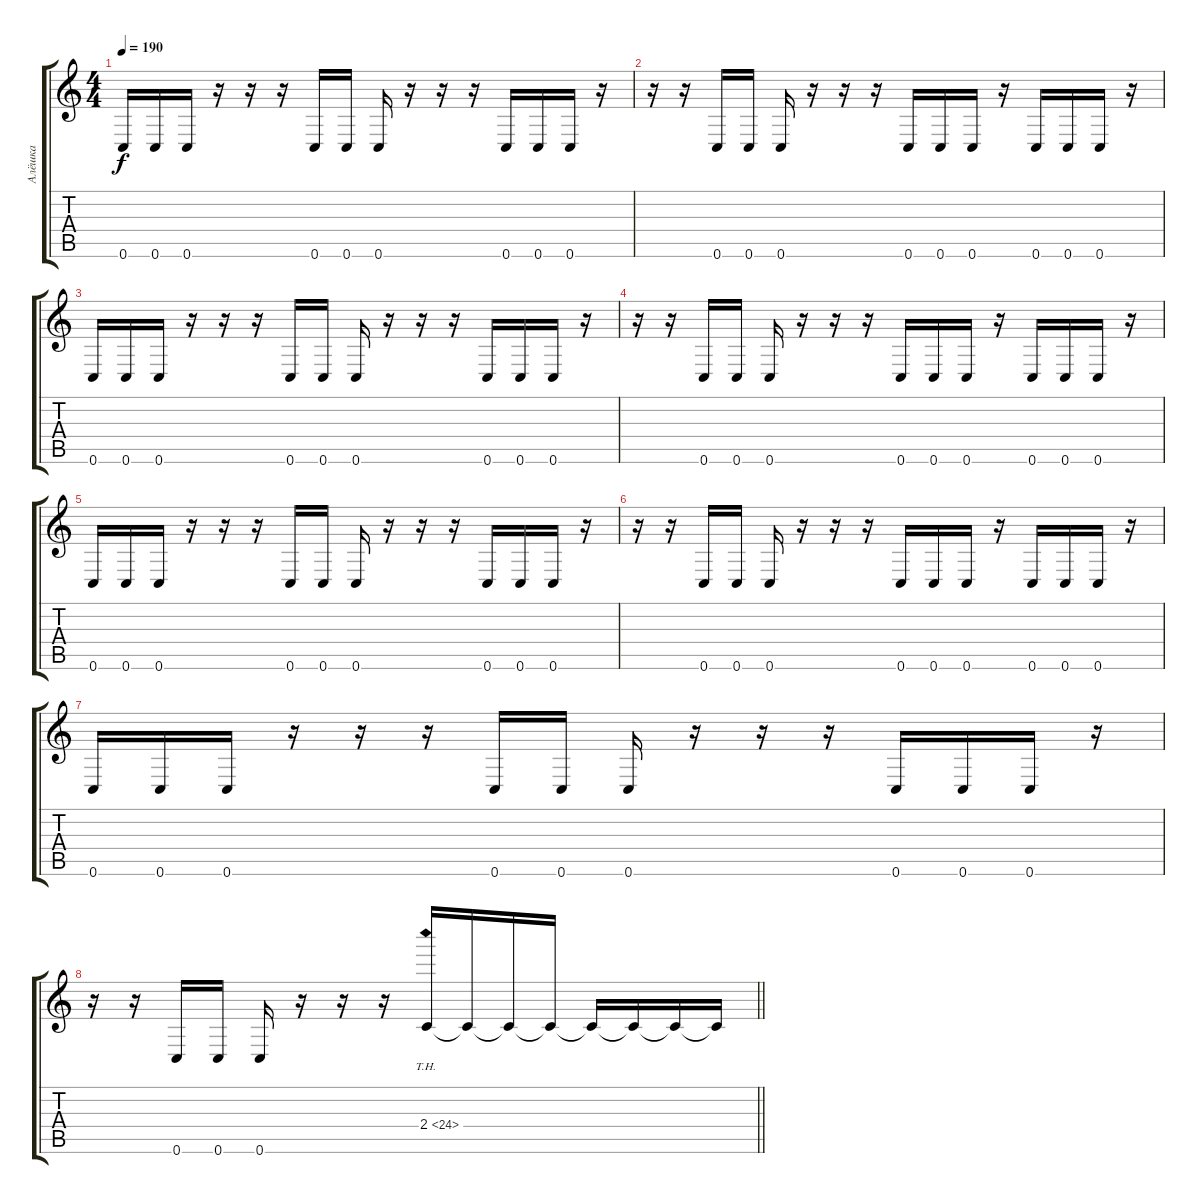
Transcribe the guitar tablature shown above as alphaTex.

\track ("Алёшка" "Алёшка") {instrument distortionguitar}
\staff {score tabs}
\tuning (C4 G3 Eb3 Bb2 F2 C2) {hide}
\ts (4 4)
\tempo 190
\clef g2
\ks c
0.6.16{dy f} 0.6.16 0.6.16 r.16 r.16 r.16 0.6.16 0.6.16 0.6.16 r.16 r.16 r.16 0.6.16 0.6.16 0.6.16 r.16 |
r.16 r.16 0.6.16 0.6.16 0.6.16 r.16 r.16 r.16 0.6.16 0.6.16 0.6.16 r.16 0.6.16 0.6.16 0.6.16 r.16 |
0.6.16 0.6.16 0.6.16 r.16 r.16 r.16 0.6.16 0.6.16 0.6.16 r.16 r.16 r.16 0.6.16 0.6.16 0.6.16 r.16 |
r.16 r.16 0.6.16 0.6.16 0.6.16 r.16 r.16 r.16 0.6.16 0.6.16 0.6.16 r.16 0.6.16 0.6.16 0.6.16 r.16 |
0.6.16 0.6.16 0.6.16 r.16 r.16 r.16 0.6.16 0.6.16 0.6.16 r.16 r.16 r.16 0.6.16 0.6.16 0.6.16 r.16 |
r.16 r.16 0.6.16 0.6.16 0.6.16 r.16 r.16 r.16 0.6.16 0.6.16 0.6.16 r.16 0.6.16 0.6.16 0.6.16 r.16 |
0.6.16 0.6.16 0.6.16 r.16 r.16 r.16 0.6.16 0.6.16 0.6.16 r.16 r.16 r.16 0.6.16 0.6.16 0.6.16 r.16 |
\barLineRight lightlight
r.16 r.16 0.6.16 0.6.16 0.6.16 r.16 r.16 r.16 2.4{th 22}.16 2.4{t}.16 2.4{t}.16 2.4{t}.16 2.4{t}.16 2.4{t}.16 2.4{t}.16 2.4{t}.16
